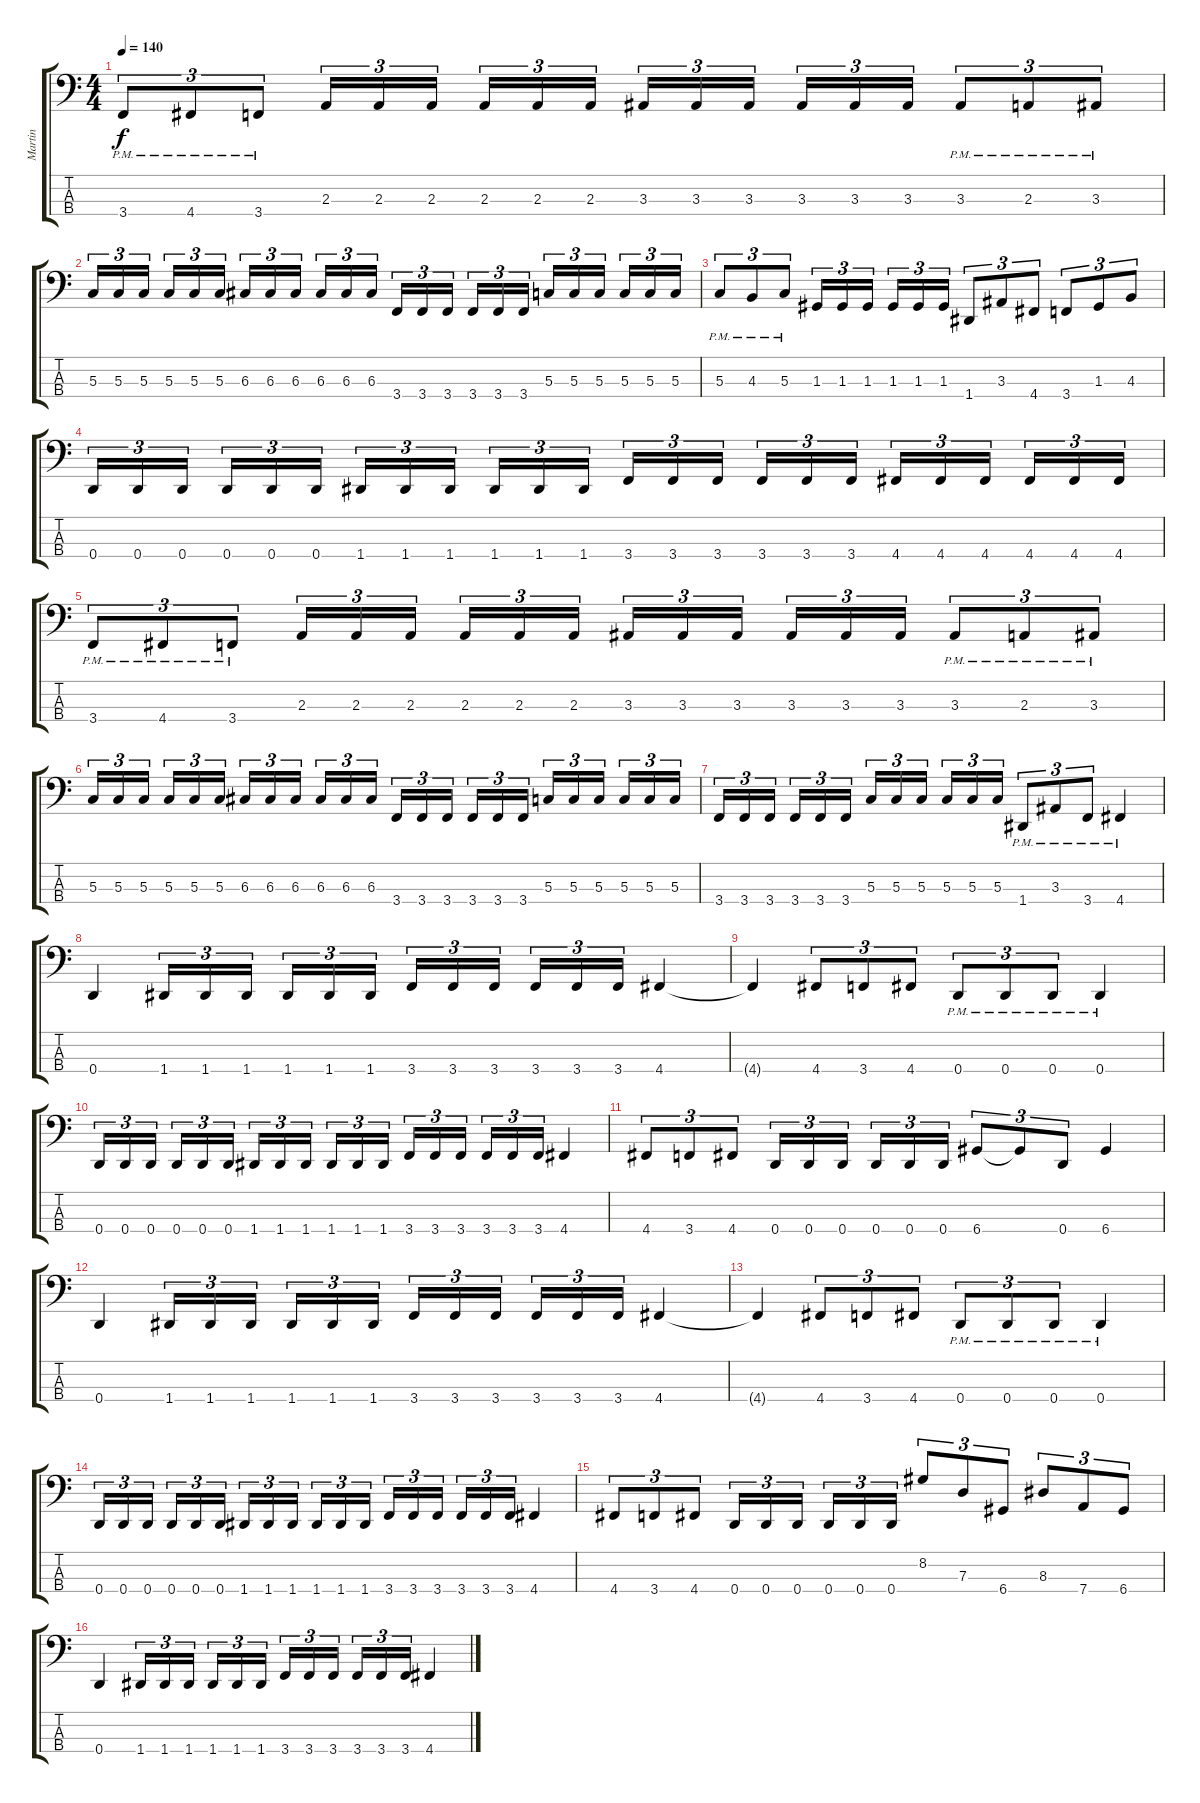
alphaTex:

\track ("Martin" "Martin") {instrument electricbasspick}
\staff {score tabs}
\tuning (F2 C2 G1 D1) {hide}
\ts (4 4)
\tempo 140
\clef f4
\ks c
3.4{pm}.8{tu (3 2) dy f} 4.4{pm}.8{tu (3 2)} 3.4{pm}.8{tu (3 2)} 2.3.16{tu (3 2)} 2.3.16{tu (3 2)} 2.3.16{tu (3 2)} 2.3.16{tu (3 2)} 2.3.16{tu (3 2)} 2.3.16{tu (3 2)} 3.3.16{tu (3 2)} 3.3.16{tu (3 2)} 3.3.16{tu (3 2)} 3.3.16{tu (3 2)} 3.3.16{tu (3 2)} 3.3.16{tu (3 2)} 3.3{pm}.8{tu (3 2)} 2.3{pm}.8{tu (3 2)} 3.3{pm}.8{tu (3 2)} |
5.3.16{tu (3 2)} 5.3.16{tu (3 2)} 5.3.16{tu (3 2)} 5.3.16{tu (3 2)} 5.3.16{tu (3 2)} 5.3.16{tu (3 2)} 6.3.16{tu (3 2)} 6.3.16{tu (3 2)} 6.3.16{tu (3 2)} 6.3.16{tu (3 2)} 6.3.16{tu (3 2)} 6.3.16{tu (3 2)} 3.4.16{tu (3 2)} 3.4.16{tu (3 2)} 3.4.16{tu (3 2)} 3.4.16{tu (3 2)} 3.4.16{tu (3 2)} 3.4.16{tu (3 2)} 5.3.16{tu (3 2)} 5.3.16{tu (3 2)} 5.3.16{tu (3 2)} 5.3.16{tu (3 2)} 5.3.16{tu (3 2)} 5.3.16{tu (3 2)} |
5.3{pm}.8{tu (3 2)} 4.3{pm}.8{tu (3 2)} 5.3{pm}.8{tu (3 2)} 1.3.16{tu (3 2)} 1.3.16{tu (3 2)} 1.3.16{tu (3 2)} 1.3.16{tu (3 2)} 1.3.16{tu (3 2)} 1.3.16{tu (3 2)} 1.4.8{tu (3 2)} 3.3.8{tu (3 2)} 4.4.8{tu (3 2)} 3.4.8{tu (3 2)} 1.3.8{tu (3 2)} 4.3.8{tu (3 2)} |
0.4.16{tu (3 2)} 0.4.16{tu (3 2)} 0.4.16{tu (3 2)} 0.4.16{tu (3 2)} 0.4.16{tu (3 2)} 0.4.16{tu (3 2)} 1.4.16{tu (3 2)} 1.4.16{tu (3 2)} 1.4.16{tu (3 2)} 1.4.16{tu (3 2)} 1.4.16{tu (3 2)} 1.4.16{tu (3 2)} 3.4.16{tu (3 2)} 3.4.16{tu (3 2)} 3.4.16{tu (3 2)} 3.4.16{tu (3 2)} 3.4.16{tu (3 2)} 3.4.16{tu (3 2)} 4.4.16{tu (3 2)} 4.4.16{tu (3 2)} 4.4.16{tu (3 2)} 4.4.16{tu (3 2)} 4.4.16{tu (3 2)} 4.4.16{tu (3 2)} |
3.4{pm}.8{tu (3 2)} 4.4{pm}.8{tu (3 2)} 3.4{pm}.8{tu (3 2)} 2.3.16{tu (3 2)} 2.3.16{tu (3 2)} 2.3.16{tu (3 2)} 2.3.16{tu (3 2)} 2.3.16{tu (3 2)} 2.3.16{tu (3 2)} 3.3.16{tu (3 2)} 3.3.16{tu (3 2)} 3.3.16{tu (3 2)} 3.3.16{tu (3 2)} 3.3.16{tu (3 2)} 3.3.16{tu (3 2)} 3.3{pm}.8{tu (3 2)} 2.3{pm}.8{tu (3 2)} 3.3{pm}.8{tu (3 2)} |
5.3.16{tu (3 2)} 5.3.16{tu (3 2)} 5.3.16{tu (3 2)} 5.3.16{tu (3 2)} 5.3.16{tu (3 2)} 5.3.16{tu (3 2)} 6.3.16{tu (3 2)} 6.3.16{tu (3 2)} 6.3.16{tu (3 2)} 6.3.16{tu (3 2)} 6.3.16{tu (3 2)} 6.3.16{tu (3 2)} 3.4.16{tu (3 2)} 3.4.16{tu (3 2)} 3.4.16{tu (3 2)} 3.4.16{tu (3 2)} 3.4.16{tu (3 2)} 3.4.16{tu (3 2)} 5.3.16{tu (3 2)} 5.3.16{tu (3 2)} 5.3.16{tu (3 2)} 5.3.16{tu (3 2)} 5.3.16{tu (3 2)} 5.3.16{tu (3 2)} |
3.4.16{tu (3 2)} 3.4.16{tu (3 2)} 3.4.16{tu (3 2)} 3.4.16{tu (3 2)} 3.4.16{tu (3 2)} 3.4.16{tu (3 2)} 5.3.16{tu (3 2)} 5.3.16{tu (3 2)} 5.3.16{tu (3 2)} 5.3.16{tu (3 2)} 5.3.16{tu (3 2)} 5.3.16{tu (3 2)} 1.4{pm}.8{tu (3 2)} 3.3{pm}.8{tu (3 2)} 3.4{pm}.8{tu (3 2)} 4.4{pm}.4 |
0.4.4 1.4.16{tu (3 2)} 1.4.16{tu (3 2)} 1.4.16{tu (3 2)} 1.4.16{tu (3 2)} 1.4.16{tu (3 2)} 1.4.16{tu (3 2)} 3.4.16{tu (3 2)} 3.4.16{tu (3 2)} 3.4.16{tu (3 2)} 3.4.16{tu (3 2)} 3.4.16{tu (3 2)} 3.4.16{tu (3 2)} 4.4.4 |
4.4{t}.4 4.4.8{tu (3 2)} 3.4.8{tu (3 2)} 4.4.8{tu (3 2)} 0.4{pm}.8{tu (3 2)} 0.4{pm}.8{tu (3 2)} 0.4{pm}.8{tu (3 2)} 0.4{pm}.4 |
0.4.16{tu (3 2)} 0.4.16{tu (3 2)} 0.4.16{tu (3 2)} 0.4.16{tu (3 2)} 0.4.16{tu (3 2)} 0.4.16{tu (3 2)} 1.4.16{tu (3 2)} 1.4.16{tu (3 2)} 1.4.16{tu (3 2)} 1.4.16{tu (3 2)} 1.4.16{tu (3 2)} 1.4.16{tu (3 2)} 3.4.16{tu (3 2)} 3.4.16{tu (3 2)} 3.4.16{tu (3 2)} 3.4.16{tu (3 2)} 3.4.16{tu (3 2)} 3.4.16{tu (3 2)} 4.4.4 |
4.4.8{tu (3 2)} 3.4.8{tu (3 2)} 4.4.8{tu (3 2)} 0.4.16{tu (3 2)} 0.4.16{tu (3 2)} 0.4.16{tu (3 2)} 0.4.16{tu (3 2)} 0.4.16{tu (3 2)} 0.4.16{tu (3 2)} 6.4.8{tu (3 2)} 6.4{t}.8{tu (3 2)} 0.4.8{tu (3 2)} 6.4.4 |
0.4.4 1.4.16{tu (3 2)} 1.4.16{tu (3 2)} 1.4.16{tu (3 2)} 1.4.16{tu (3 2)} 1.4.16{tu (3 2)} 1.4.16{tu (3 2)} 3.4.16{tu (3 2)} 3.4.16{tu (3 2)} 3.4.16{tu (3 2)} 3.4.16{tu (3 2)} 3.4.16{tu (3 2)} 3.4.16{tu (3 2)} 4.4.4 |
4.4{t}.4 4.4.8{tu (3 2)} 3.4.8{tu (3 2)} 4.4.8{tu (3 2)} 0.4{pm}.8{tu (3 2)} 0.4{pm}.8{tu (3 2)} 0.4{pm}.8{tu (3 2)} 0.4{pm}.4 |
0.4.16{tu (3 2)} 0.4.16{tu (3 2)} 0.4.16{tu (3 2)} 0.4.16{tu (3 2)} 0.4.16{tu (3 2)} 0.4.16{tu (3 2)} 1.4.16{tu (3 2)} 1.4.16{tu (3 2)} 1.4.16{tu (3 2)} 1.4.16{tu (3 2)} 1.4.16{tu (3 2)} 1.4.16{tu (3 2)} 3.4.16{tu (3 2)} 3.4.16{tu (3 2)} 3.4.16{tu (3 2)} 3.4.16{tu (3 2)} 3.4.16{tu (3 2)} 3.4.16{tu (3 2)} 4.4.4 |
4.4.8{tu (3 2)} 3.4.8{tu (3 2)} 4.4.8{tu (3 2)} 0.4.16{tu (3 2)} 0.4.16{tu (3 2)} 0.4.16{tu (3 2)} 0.4.16{tu (3 2)} 0.4.16{tu (3 2)} 0.4.16{tu (3 2)} 8.2.8{tu (3 2)} 7.3.8{tu (3 2)} 6.4.8{tu (3 2)} 8.3.8{tu (3 2)} 7.4.8{tu (3 2)} 6.4.8{tu (3 2)} |
0.4.4 1.4.16{tu (3 2)} 1.4.16{tu (3 2)} 1.4.16{tu (3 2)} 1.4.16{tu (3 2)} 1.4.16{tu (3 2)} 1.4.16{tu (3 2)} 3.4.16{tu (3 2)} 3.4.16{tu (3 2)} 3.4.16{tu (3 2)} 3.4.16{tu (3 2)} 3.4.16{tu (3 2)} 3.4.16{tu (3 2)} 4.4.4
